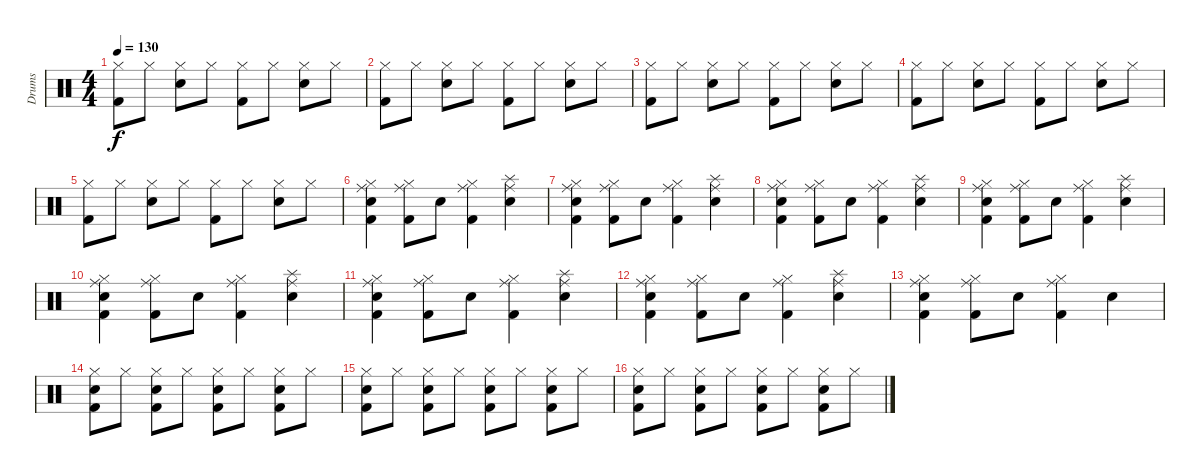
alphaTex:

\track ("Drums" "Drums") {instrument percussion}
\staff {score}
\articulation defaults
\ts (4 4)
\tempo 130
\clef neutral
\ks c
("Hi-Hat (closed)" "Kick (hit) 2").8{dy f} "Hi-Hat (closed)".8 ("Hi-Hat (closed)" "Snare (hit) 2").8 "Hi-Hat (closed)".8 ("Hi-Hat (closed)" "Kick (hit) 2").8 "Hi-Hat (closed)".8 ("Hi-Hat (closed)" "Snare (hit) 2").8 "Hi-Hat (closed)".8 |
("Hi-Hat (closed)" "Kick (hit) 2").8 "Hi-Hat (closed)".8 ("Hi-Hat (closed)" "Snare (hit) 2").8 "Hi-Hat (closed)".8 ("Hi-Hat (closed)" "Kick (hit) 2").8 "Hi-Hat (closed)".8 ("Hi-Hat (closed)" "Snare (hit) 2").8 "Hi-Hat (closed)".8 |
("Hi-Hat (closed)" "Kick (hit) 2").8 "Hi-Hat (closed)".8 ("Hi-Hat (closed)" "Snare (hit) 2").8 "Hi-Hat (closed)".8 ("Hi-Hat (closed)" "Kick (hit) 2").8 "Hi-Hat (closed)".8 ("Hi-Hat (closed)" "Snare (hit) 2").8 "Hi-Hat (closed)".8 |
("Hi-Hat (closed)" "Kick (hit) 2").8 "Hi-Hat (closed)".8 ("Hi-Hat (closed)" "Snare (hit) 2").8 "Hi-Hat (closed)".8 ("Hi-Hat (closed)" "Kick (hit) 2").8 "Hi-Hat (closed)".8 ("Hi-Hat (closed)" "Snare (hit) 2").8 "Hi-Hat (closed)".8 |
("Hi-Hat (closed)" "Kick (hit) 2").8 "Hi-Hat (closed)".8 ("Hi-Hat (closed)" "Snare (hit) 2").8 "Hi-Hat (closed)".8 ("Hi-Hat (closed)" "Kick (hit) 2").8 "Hi-Hat (closed)".8 ("Hi-Hat (closed)" "Snare (hit) 2").8 "Hi-Hat (closed)".8 |
("Hi-Hat (closed)" "Ride (middle)" "Electric Snare (hit)" "Kick (hit) 2").4 ("Hi-Hat (closed)" "Ride (middle)" "Kick (hit) 2").8 "Electric Snare (hit)".8 ("Hi-Hat (closed)" "Ride (middle)" "Kick (hit) 2").4 ("Splash (hit)" "Ride (middle)" "Electric Snare (hit)").4 |
("Hi-Hat (closed)" "Ride (middle)" "Electric Snare (hit)" "Kick (hit) 2").4 ("Hi-Hat (closed)" "Ride (middle)" "Kick (hit) 2").8 "Electric Snare (hit)".8 ("Hi-Hat (closed)" "Ride (middle)" "Kick (hit) 2").4 ("Splash (hit)" "Ride (middle)" "Electric Snare (hit)").4 |
("Hi-Hat (closed)" "Ride (middle)" "Electric Snare (hit)" "Kick (hit) 2").4 ("Hi-Hat (closed)" "Ride (middle)" "Kick (hit) 2").8 "Electric Snare (hit)".8 ("Hi-Hat (closed)" "Ride (middle)" "Kick (hit) 2").4 ("Splash (hit)" "Ride (middle)" "Electric Snare (hit)").4 |
("Hi-Hat (closed)" "Ride (middle)" "Electric Snare (hit)" "Kick (hit) 2").4 ("Hi-Hat (closed)" "Ride (middle)" "Kick (hit) 2").8 "Electric Snare (hit)".8 ("Hi-Hat (closed)" "Ride (middle)" "Kick (hit) 2").4 ("Splash (hit)" "Ride (middle)" "Electric Snare (hit)").4 |
("Hi-Hat (closed)" "Ride (middle)" "Electric Snare (hit)" "Kick (hit) 2").4 ("Hi-Hat (closed)" "Ride (middle)" "Kick (hit) 2").8 "Electric Snare (hit)".8 ("Hi-Hat (closed)" "Ride (middle)" "Kick (hit) 2").4 ("Splash (hit)" "Ride (middle)" "Electric Snare (hit)").4 |
("Hi-Hat (closed)" "Ride (middle)" "Electric Snare (hit)" "Kick (hit) 2").4 ("Hi-Hat (closed)" "Ride (middle)" "Kick (hit) 2").8 "Electric Snare (hit)".8 ("Hi-Hat (closed)" "Ride (middle)" "Kick (hit) 2").4 ("Splash (hit)" "Ride (middle)" "Electric Snare (hit)").4 |
("Hi-Hat (closed)" "Ride (middle)" "Electric Snare (hit)" "Kick (hit) 2").4 ("Hi-Hat (closed)" "Ride (middle)" "Kick (hit) 2").8 "Electric Snare (hit)".8 ("Hi-Hat (closed)" "Ride (middle)" "Kick (hit) 2").4 ("Splash (hit)" "Ride (middle)" "Electric Snare (hit)").4 |
("Hi-Hat (closed)" "Ride (middle)" "Electric Snare (hit)" "Kick (hit) 2").4 ("Hi-Hat (closed)" "Ride (middle)" "Kick (hit) 2").8 "Electric Snare (hit)".8 ("Hi-Hat (closed)" "Ride (middle)" "Kick (hit) 2").4 "Electric Snare (hit)".4 |
("Hi-Hat (closed)" "Electric Snare (hit)" "Kick (hit) 2").8 "Hi-Hat (closed)".8 ("Hi-Hat (closed)" "Electric Snare (hit)" "Kick (hit) 2").8 "Hi-Hat (closed)".8 ("Hi-Hat (closed)" "Electric Snare (hit)" "Kick (hit) 2").8 "Hi-Hat (closed)".8 ("Hi-Hat (closed)" "Electric Snare (hit)" "Kick (hit) 2").8 "Hi-Hat (closed)".8 |
("Hi-Hat (closed)" "Electric Snare (hit)" "Kick (hit) 2").8 "Hi-Hat (closed)".8 ("Hi-Hat (closed)" "Electric Snare (hit)" "Kick (hit) 2").8 "Hi-Hat (closed)".8 ("Hi-Hat (closed)" "Electric Snare (hit)" "Kick (hit) 2").8 "Hi-Hat (closed)".8 ("Hi-Hat (closed)" "Electric Snare (hit)" "Kick (hit) 2").8 "Hi-Hat (closed)".8 |
("Hi-Hat (closed)" "Electric Snare (hit)" "Kick (hit) 2").8 "Hi-Hat (closed)".8 ("Hi-Hat (closed)" "Electric Snare (hit)" "Kick (hit) 2").8 "Hi-Hat (closed)".8 ("Hi-Hat (closed)" "Electric Snare (hit)" "Kick (hit) 2").8 "Hi-Hat (closed)".8 ("Hi-Hat (closed)" "Electric Snare (hit)" "Kick (hit) 2").8 "Hi-Hat (closed)".8
